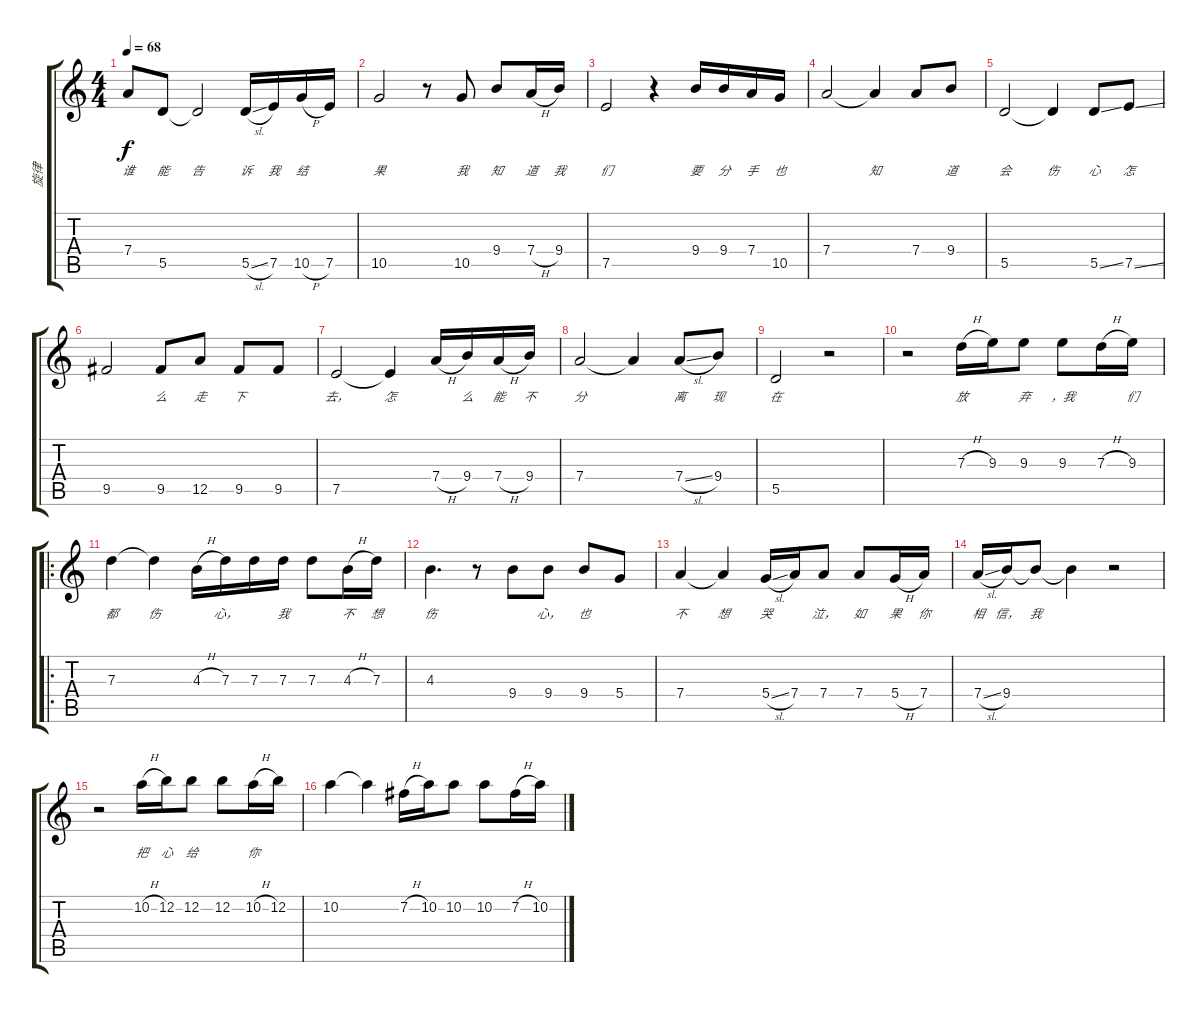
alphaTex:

\track ("旋律" "旋律") {instrument acousticguitarsteel}
\staff {score tabs}
\tuning (E4 B3 G3 D3 A2 E2) {hide}
\ts (4 4)
\tempo 68
\clef g2
\ks c
7.4.8{lyrics (0 "谁") lyrics (1 "") lyrics (2 "") lyrics (3 "") lyrics (4 "") dy f} 5.5.8{lyrics (0 "能") lyrics (1 "") lyrics (2 "") lyrics (3 "") lyrics (4 "")} 5.5{t}.2{lyrics (0 "告") lyrics (1 "") lyrics (2 "") lyrics (3 "") lyrics (4 "")} 5.5{sl}.16{lyrics (0 "诉") lyrics (1 "") lyrics (2 "") lyrics (3 "") lyrics (4 "")} 7.5.16{lyrics (0 "我") lyrics (1 "") lyrics (2 "") lyrics (3 "") lyrics (4 "")} 10.5{h}.16{lyrics (0 "结") lyrics (1 "") lyrics (2 "") lyrics (3 "") lyrics (4 "")} 7.5.16{lyrics (0 "") lyrics (1 "") lyrics (2 "") lyrics (3 "") lyrics (4 "")} |
10.5.2{lyrics (0 "果") lyrics (1 "") lyrics (2 "") lyrics (3 "") lyrics (4 "")} r.8 10.5.8{lyrics (0 "我") lyrics (1 "") lyrics (2 "") lyrics (3 "") lyrics (4 "")} 9.4.8{lyrics (0 "知") lyrics (1 "") lyrics (2 "") lyrics (3 "") lyrics (4 "")} 7.4{h}.16{lyrics (0 "道") lyrics (1 "") lyrics (2 "") lyrics (3 "") lyrics (4 "")} 9.4.16{lyrics (0 "我") lyrics (1 "") lyrics (2 "") lyrics (3 "") lyrics (4 "")} |
7.5.2{lyrics (0 "们") lyrics (1 "") lyrics (2 "") lyrics (3 "") lyrics (4 "")} r.4 9.4.16{lyrics (0 "要") lyrics (1 "") lyrics (2 "") lyrics (3 "") lyrics (4 "")} 9.4.16{lyrics (0 "分") lyrics (1 "") lyrics (2 "") lyrics (3 "") lyrics (4 "")} 7.4.16{lyrics (0 "手") lyrics (1 "") lyrics (2 "") lyrics (3 "") lyrics (4 "")} 10.5.16{lyrics (0 "也") lyrics (1 "") lyrics (2 "") lyrics (3 "") lyrics (4 "")} |
7.4.2{lyrics (0 "") lyrics (1 "") lyrics (2 "") lyrics (3 "") lyrics (4 "")} 7.4{t}.4{lyrics (0 "知") lyrics (1 "") lyrics (2 "") lyrics (3 "") lyrics (4 "")} 7.4.8{lyrics (0 "") lyrics (1 "") lyrics (2 "") lyrics (3 "") lyrics (4 "")} 9.4.8{lyrics (0 "道") lyrics (1 "") lyrics (2 "") lyrics (3 "") lyrics (4 "")} |
5.5.2{lyrics (0 "会") lyrics (1 "") lyrics (2 "") lyrics (3 "") lyrics (4 "")} 5.5{t}.4{lyrics (0 "伤") lyrics (1 "") lyrics (2 "") lyrics (3 "") lyrics (4 "")} 5.5{ss}.8{lyrics (0 "心") lyrics (1 "") lyrics (2 "") lyrics (3 "") lyrics (4 "")} 7.5{ss}.8{lyrics (0 "怎") lyrics (1 "") lyrics (2 "") lyrics (3 "") lyrics (4 "")} |
9.5.2{lyrics (0 "") lyrics (1 "") lyrics (2 "") lyrics (3 "") lyrics (4 "")} 9.5.8{lyrics (0 "么") lyrics (1 "") lyrics (2 "") lyrics (3 "") lyrics (4 "")} 12.5.8{lyrics (0 "走") lyrics (1 "") lyrics (2 "") lyrics (3 "") lyrics (4 "")} 9.5.8{lyrics (0 "下") lyrics (1 "") lyrics (2 "") lyrics (3 "") lyrics (4 "")} 9.5.8{lyrics (0 "") lyrics (1 "") lyrics (2 "") lyrics (3 "") lyrics (4 "")} |
7.5.2{lyrics (0 "去，") lyrics (1 "") lyrics (2 "") lyrics (3 "") lyrics (4 "")} 7.5{t}.4{lyrics (0 "怎") lyrics (1 "") lyrics (2 "") lyrics (3 "") lyrics (4 "")} 7.4{h}.16{lyrics (0 "") lyrics (1 "") lyrics (2 "") lyrics (3 "") lyrics (4 "")} 9.4.16{lyrics (0 "么") lyrics (1 "") lyrics (2 "") lyrics (3 "") lyrics (4 "")} 7.4{h}.16{lyrics (0 "能") lyrics (1 "") lyrics (2 "") lyrics (3 "") lyrics (4 "")} 9.4.16{lyrics (0 "不") lyrics (1 "") lyrics (2 "") lyrics (3 "") lyrics (4 "")} |
7.4.2{lyrics (0 "分") lyrics (1 "") lyrics (2 "") lyrics (3 "") lyrics (4 "")} 7.4{t}.4{lyrics (0 "") lyrics (1 "") lyrics (2 "") lyrics (3 "") lyrics (4 "")} 7.4{sl}.8{lyrics (0 "离") lyrics (1 "") lyrics (2 "") lyrics (3 "") lyrics (4 "")} 9.4.8{lyrics (0 "现") lyrics (1 "") lyrics (2 "") lyrics (3 "") lyrics (4 "")} |
5.5.2{lyrics (0 "在") lyrics (1 "") lyrics (2 "") lyrics (3 "") lyrics (4 "")} r.2 |
r.2 7.3{h}.16{lyrics (0 "放") lyrics (1 "") lyrics (2 "") lyrics (3 "") lyrics (4 "")} 9.3.16{lyrics (0 "") lyrics (1 "") lyrics (2 "") lyrics (3 "") lyrics (4 "")} 9.3.8{lyrics (0 "弃") lyrics (1 "") lyrics (2 "") lyrics (3 "") lyrics (4 "")} 9.3.8{lyrics (0 "，我") lyrics (1 "") lyrics (2 "") lyrics (3 "") lyrics (4 "")} 7.3{h}.16{lyrics (0 "") lyrics (1 "") lyrics (2 "") lyrics (3 "") lyrics (4 "")} 9.3.16{lyrics (0 "们") lyrics (1 "") lyrics (2 "") lyrics (3 "") lyrics (4 "")} |
\ro
7.3.4{lyrics (0 "都") lyrics (1 "") lyrics (2 "") lyrics (3 "") lyrics (4 "")} 7.3{t}.4{lyrics (0 "伤") lyrics (1 "") lyrics (2 "") lyrics (3 "") lyrics (4 "")} 4.3{h}.16{lyrics (0 "") lyrics (1 "") lyrics (2 "") lyrics (3 "") lyrics (4 "")} 7.3.16{lyrics (0 "心，") lyrics (1 "") lyrics (2 "") lyrics (3 "") lyrics (4 "")} 7.3.16{lyrics (0 "") lyrics (1 "") lyrics (2 "") lyrics (3 "") lyrics (4 "")} 7.3.16{lyrics (0 "我") lyrics (1 "") lyrics (2 "") lyrics (3 "") lyrics (4 "")} 7.3.8{lyrics (0 "") lyrics (1 "") lyrics (2 "") lyrics (3 "") lyrics (4 "")} 4.3{h}.16{lyrics (0 "不") lyrics (1 "") lyrics (2 "") lyrics (3 "") lyrics (4 "")} 7.3.16{lyrics (0 "想") lyrics (1 "") lyrics (2 "") lyrics (3 "") lyrics (4 "")} |
4.3.4{d lyrics (0 "伤") lyrics (1 "") lyrics (2 "") lyrics (3 "") lyrics (4 "")} r.8 9.4.8{lyrics (0 "") lyrics (1 "") lyrics (2 "") lyrics (3 "") lyrics (4 "")} 9.4.8{lyrics (0 "心，") lyrics (1 "") lyrics (2 "") lyrics (3 "") lyrics (4 "")} 9.4.8{lyrics (0 "也") lyrics (1 "") lyrics (2 "") lyrics (3 "") lyrics (4 "")} 5.4.8{lyrics (0 "") lyrics (1 "") lyrics (2 "") lyrics (3 "") lyrics (4 "")} |
7.4.4{lyrics (0 "不") lyrics (1 "") lyrics (2 "") lyrics (3 "") lyrics (4 "")} 7.4{t}.4{lyrics (0 "想") lyrics (1 "") lyrics (2 "") lyrics (3 "") lyrics (4 "")} 5.4{sl}.16{lyrics (0 "哭") lyrics (1 "") lyrics (2 "") lyrics (3 "") lyrics (4 "")} 7.4.16{lyrics (0 "") lyrics (1 "") lyrics (2 "") lyrics (3 "") lyrics (4 "")} 7.4.8{lyrics (0 "泣，") lyrics (1 "") lyrics (2 "") lyrics (3 "") lyrics (4 "")} 7.4.8{lyrics (0 "如") lyrics (1 "") lyrics (2 "") lyrics (3 "") lyrics (4 "")} 5.4{h}.16{lyrics (0 "果") lyrics (1 "") lyrics (2 "") lyrics (3 "") lyrics (4 "")} 7.4.16{lyrics (0 "你") lyrics (1 "") lyrics (2 "") lyrics (3 "") lyrics (4 "")} |
7.4{sl}.16{lyrics (0 "相") lyrics (1 "") lyrics (2 "") lyrics (3 "") lyrics (4 "")} 9.4.16{lyrics (0 "信，") lyrics (1 "") lyrics (2 "") lyrics (3 "") lyrics (4 "")} 9.4{t}.8{lyrics (0 "我") lyrics (1 "") lyrics (2 "") lyrics (3 "") lyrics (4 "")} 9.4{t}.4{lyrics (0 "") lyrics (1 "") lyrics (2 "") lyrics (3 "") lyrics (4 "")} r.2 |
r.2 10.2{h}.16{lyrics (0 "把") lyrics (1 "") lyrics (2 "") lyrics (3 "") lyrics (4 "")} 12.2.16{lyrics (0 "心") lyrics (1 "") lyrics (2 "") lyrics (3 "") lyrics (4 "")} 12.2.8{lyrics (0 "给") lyrics (1 "") lyrics (2 "") lyrics (3 "") lyrics (4 "")} 12.2.8{lyrics (0 "") lyrics (1 "") lyrics (2 "") lyrics (3 "") lyrics (4 "")} 10.2{h}.16{lyrics (0 "你") lyrics (1 "") lyrics (2 "") lyrics (3 "") lyrics (4 "")} 12.2.16 |
10.2.4 10.2{t}.4 7.2{h}.16 10.2.16 10.2.8 10.2.8 7.2{h}.16 10.2.16
